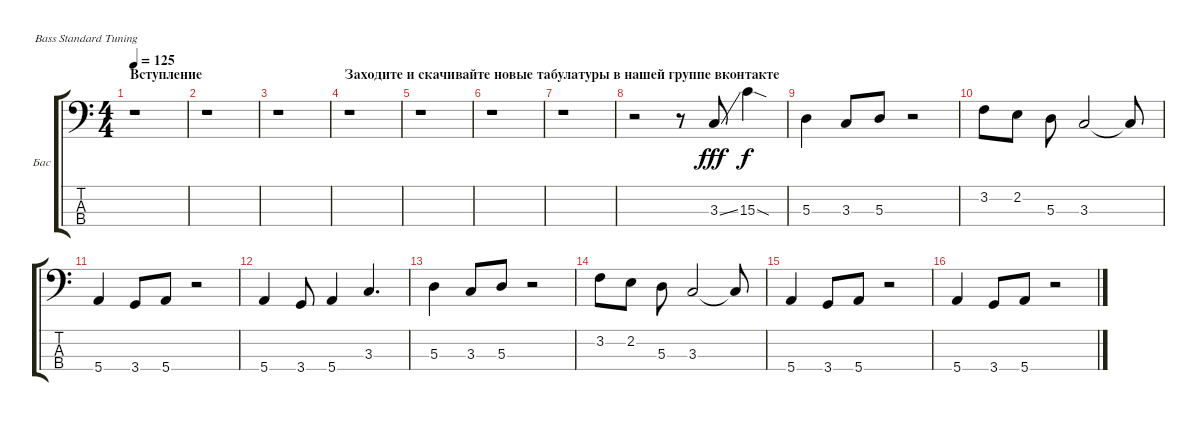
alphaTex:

\bracketExtendMode groupsimilarinstruments
\firstSystemTrackNameOrientation horizontal
\otherSystemsTrackNameOrientation horizontal
\track ("Виталий Дубинин" "Бас") {instrument electricbassfinger}
\staff {score tabs}
\tuning (G2 D2 A1 E1)
\ts (4 4)
\section ("" "Вступление")
\tempo 125
\clef f4
\ks c
r.1{dy fff instrument electricbassfinger} |
r.1 |
r.1 |
\section ("" "Заходите и скачивайте новые табулатуры в нашей группе вконтакте")
r.1 |
r.1 |
r.1 |
r.1 |
r.2 r.8 3.3{ss}.8 15.3{sod}.4{dy f} |
5.3.4 3.3.8 5.3.8 r.2 |
3.2.8 2.2.8 5.3.8 3.3.2 3.3{t}.8 |
5.4.4 3.4.8 5.4.8 r.2 |
5.4.4 3.4.8 5.4.4 3.3.4{d} |
5.3.4 3.3.8 5.3.8 r.2 |
3.2.8 2.2.8 5.3.8 3.3.2 3.3{t}.8 |
5.4.4 3.4.8 5.4.8 r.2 |
5.4.4 3.4.8 5.4.8 r.2
